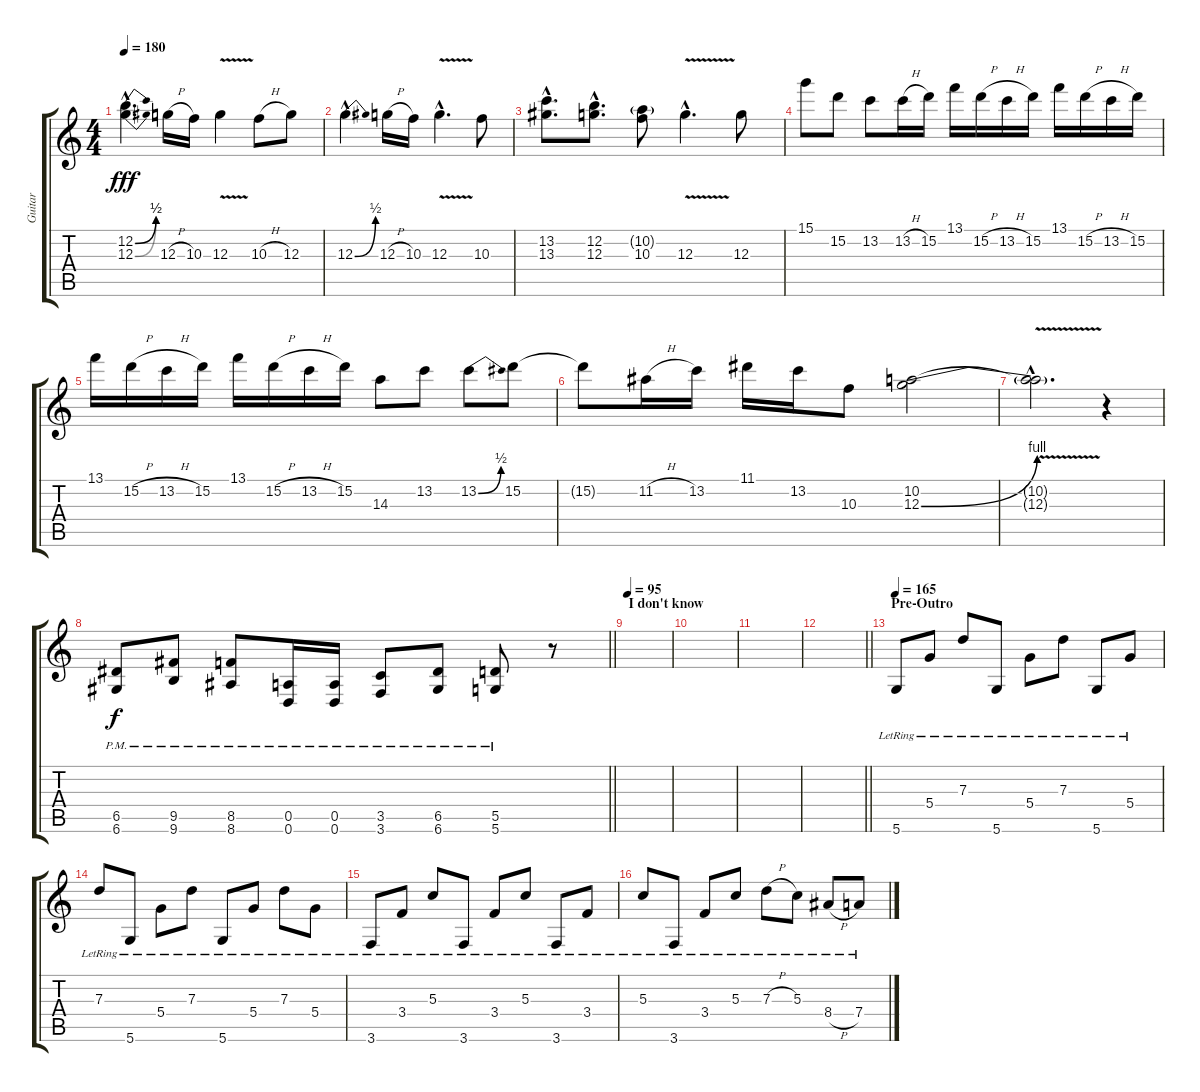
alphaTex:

\track ("Guitar" "Guitar") {instrument distortionguitar}
\staff {score tabs}
\tuning (E4 B3 G3 D3 A2 D2) {hide}
\ts (4 4)
\tempo 180
\clef g2
\ks c
(12.2{be (bend 0 0 60 2) hac} 12.3{be (bend 0 0 60 2) hac}).4{d dy fff} 12.3{h}.16 10.3.16 12.3{v}.4 10.3{h}.8 12.3.8 |
12.3{be (bend 0 0 60 2) hac}.4{d} 12.3{h}.16 10.3.16 12.3{v hac}.4{d} 10.3.8 |
(13.2{hac} 13.3{hac}).8{d} (12.2{hac} 12.3{hac}).8{d} (10.2{g} 10.3).8 12.3{v hac}.4{d} 12.3.8 |
15.1.8 15.2.8 13.2.8 13.2{h}.16 15.2.16 13.1.16 15.2{h}.16 13.2{h}.16 15.2.16 13.1.16 15.2{h}.16 13.2{h}.16 15.2.16 |
13.1.16 15.2{h}.16 13.2{h}.16 15.2.16 13.1.16 15.2{h}.16 13.2{h}.16 15.2.16 14.3.8 13.2.8 13.2{be (bend 0 0 60 2)}.8 15.2.8 |
15.2{t}.8 11.2{h}.16 13.2.16 11.1.16 13.2.16 10.3.8 (10.2 12.3{be (bend 0 0 60 4)}).2 |
(10.2{hac t} 12.3{v hac t}).2{d} r.4 |
\barLineRight lightlight
(6.5{pm} 6.6).8{dy f} (9.5{pm} 9.6).8 (8.5{pm} 8.6).8 (0.5{pm} 0.6).16 (0.5{pm} 0.6).16 (3.5{pm} 3.6).8 (6.5{pm} 6.6).8 (5.5{pm} 5.6).8 r.8 |
\section ("" "I don't know")
\tempo 95
|
|
|
\barLineRight lightlight
|
\section ("" "Pre-Outro")
\tempo 165
5.6{lr}.8 5.4{lr}.8 7.3{lr}.8 5.6{lr}.8 5.4{lr}.8 7.3{lr}.8 5.6{lr}.8 5.4{lr}.8 |
7.3{lr}.8 5.6{lr}.8 5.4{lr}.8 7.3{lr}.8 5.6{lr}.8 5.4{lr}.8 7.3{lr}.8 5.4{lr}.8 |
3.6{lr}.8 3.4{lr}.8 5.3{lr}.8 3.6{lr}.8 3.4{lr}.8 5.3{lr}.8 3.6{lr}.8 3.4{lr}.8 |
5.3{lr}.8 3.6{lr}.8 3.4{lr}.8 5.3{lr}.8 7.3{h lr}.8 5.3{lr}.8 8.4{h lr}.8 7.4{lr}.8
